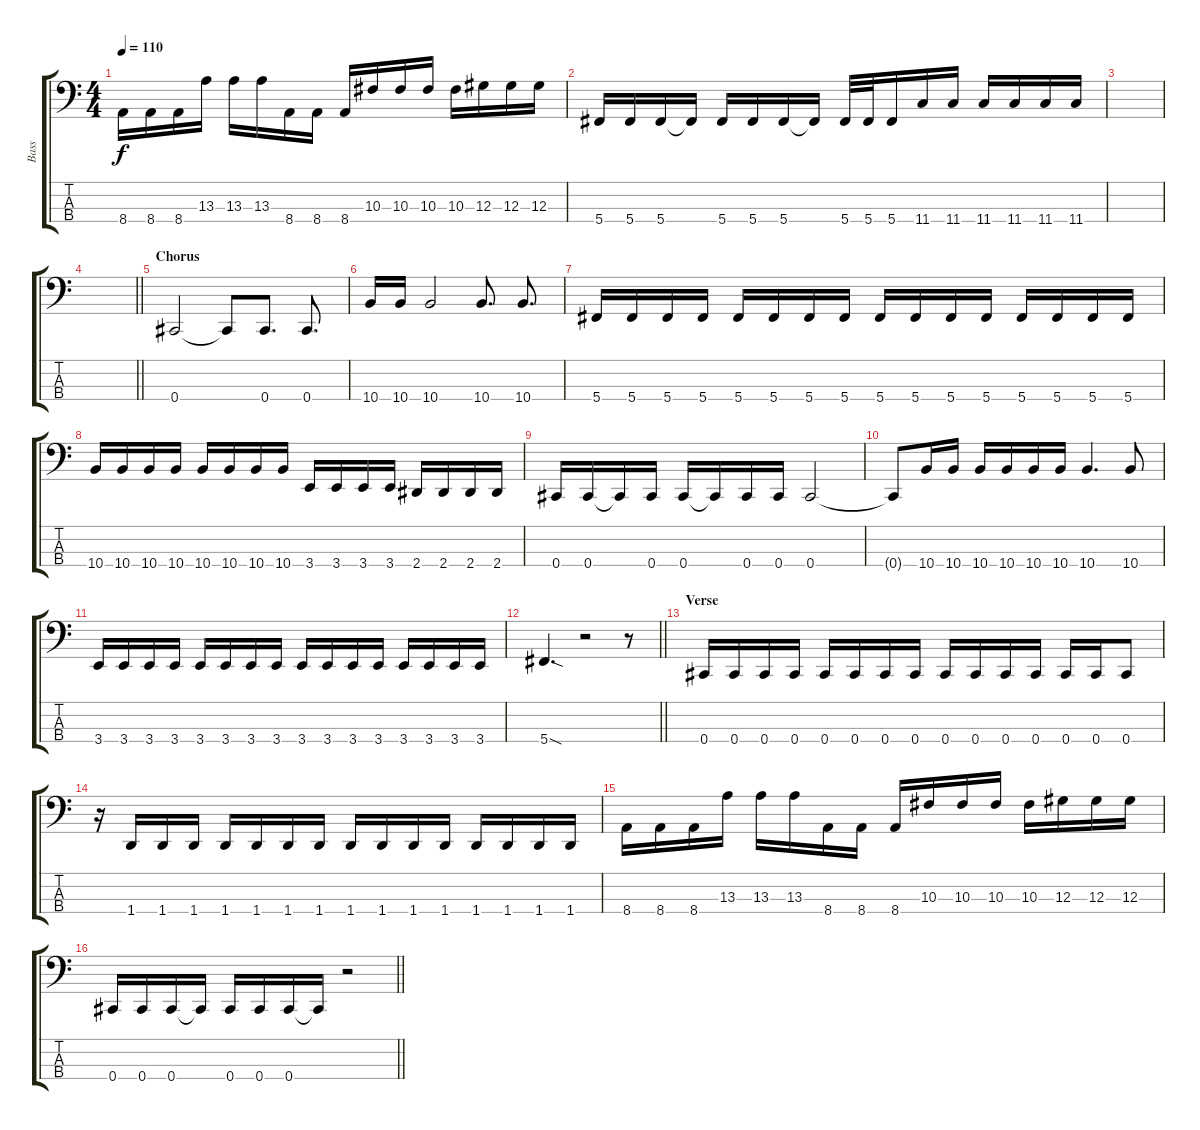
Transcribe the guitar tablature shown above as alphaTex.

\track ("Bass" "Bass") {instrument electricbassfinger}
\staff {score tabs}
\tuning (Gb2 Db2 Ab1 Db1) {hide}
\ts (4 4)
\tempo 110
\clef f4
\ks c
8.4.16{dy f} 8.4.16 8.4.16 13.3.16 13.3.16 13.3.16 8.4.16 8.4.16 8.4.16 10.3.16 10.3.16 10.3.16 10.3.16 12.3.16 12.3.16 12.3.16 |
5.4.16 5.4.16 5.4.16 5.4{t}.16 5.4.16 5.4.16 5.4.16 5.4{t}.16 5.4.32 5.4.32 5.4.16 11.4.16 11.4.16 11.4.16 11.4.16 11.4.16 11.4.16 |
|
\barLineRight lightlight
|
\section ("" "Chorus")
0.4.2 0.4{t}.8 0.4.8{d} 0.4.8{d} |
10.4.16 10.4.16 10.4.2 10.4.8{d} 10.4.8{d} |
5.4.16 5.4.16 5.4.16 5.4.16 5.4.16 5.4.16 5.4.16 5.4.16 5.4.16 5.4.16 5.4.16 5.4.16 5.4.16 5.4.16 5.4.16 5.4.16 |
10.4.16 10.4.16 10.4.16 10.4.16 10.4.16 10.4.16 10.4.16 10.4.16 3.4.16 3.4.16 3.4.16 3.4.16 2.4.16 2.4.16 2.4.16 2.4.16 |
0.4.16 0.4.16 0.4{t}.16 0.4.16 0.4.16 0.4{t}.16 0.4.16 0.4.16 0.4.2 |
0.4{t}.8 10.4.16 10.4.16 10.4.16 10.4.16 10.4.16 10.4.16 10.4.4{d} 10.4.8 |
3.4.16 3.4.16 3.4.16 3.4.16 3.4.16 3.4.16 3.4.16 3.4.16 3.4.16 3.4.16 3.4.16 3.4.16 3.4.16 3.4.16 3.4.16 3.4.16 |
\barLineRight lightlight
5.4{sod}.4{d} r.2 r.8 |
\section ("" "Verse")
0.4.16 0.4.16 0.4.16 0.4.16 0.4.16 0.4.16 0.4.16 0.4.16 0.4.16 0.4.16 0.4.16 0.4.16 0.4.16 0.4.16 0.4.8 |
r.16 1.4.16 1.4.16 1.4.16 1.4.16 1.4.16 1.4.16 1.4.16 1.4.16 1.4.16 1.4.16 1.4.16 1.4.16 1.4.16 1.4.16 1.4.16 |
8.4.16 8.4.16 8.4.16 13.3.16 13.3.16 13.3.16 8.4.16 8.4.16 8.4.16 10.3.16 10.3.16 10.3.16 10.3.16 12.3.16 12.3.16 12.3.16 |
\barLineRight lightlight
0.4.16 0.4.16 0.4.16 0.4{t}.16 0.4.16 0.4.16 0.4.16 0.4{t}.16 r.2
